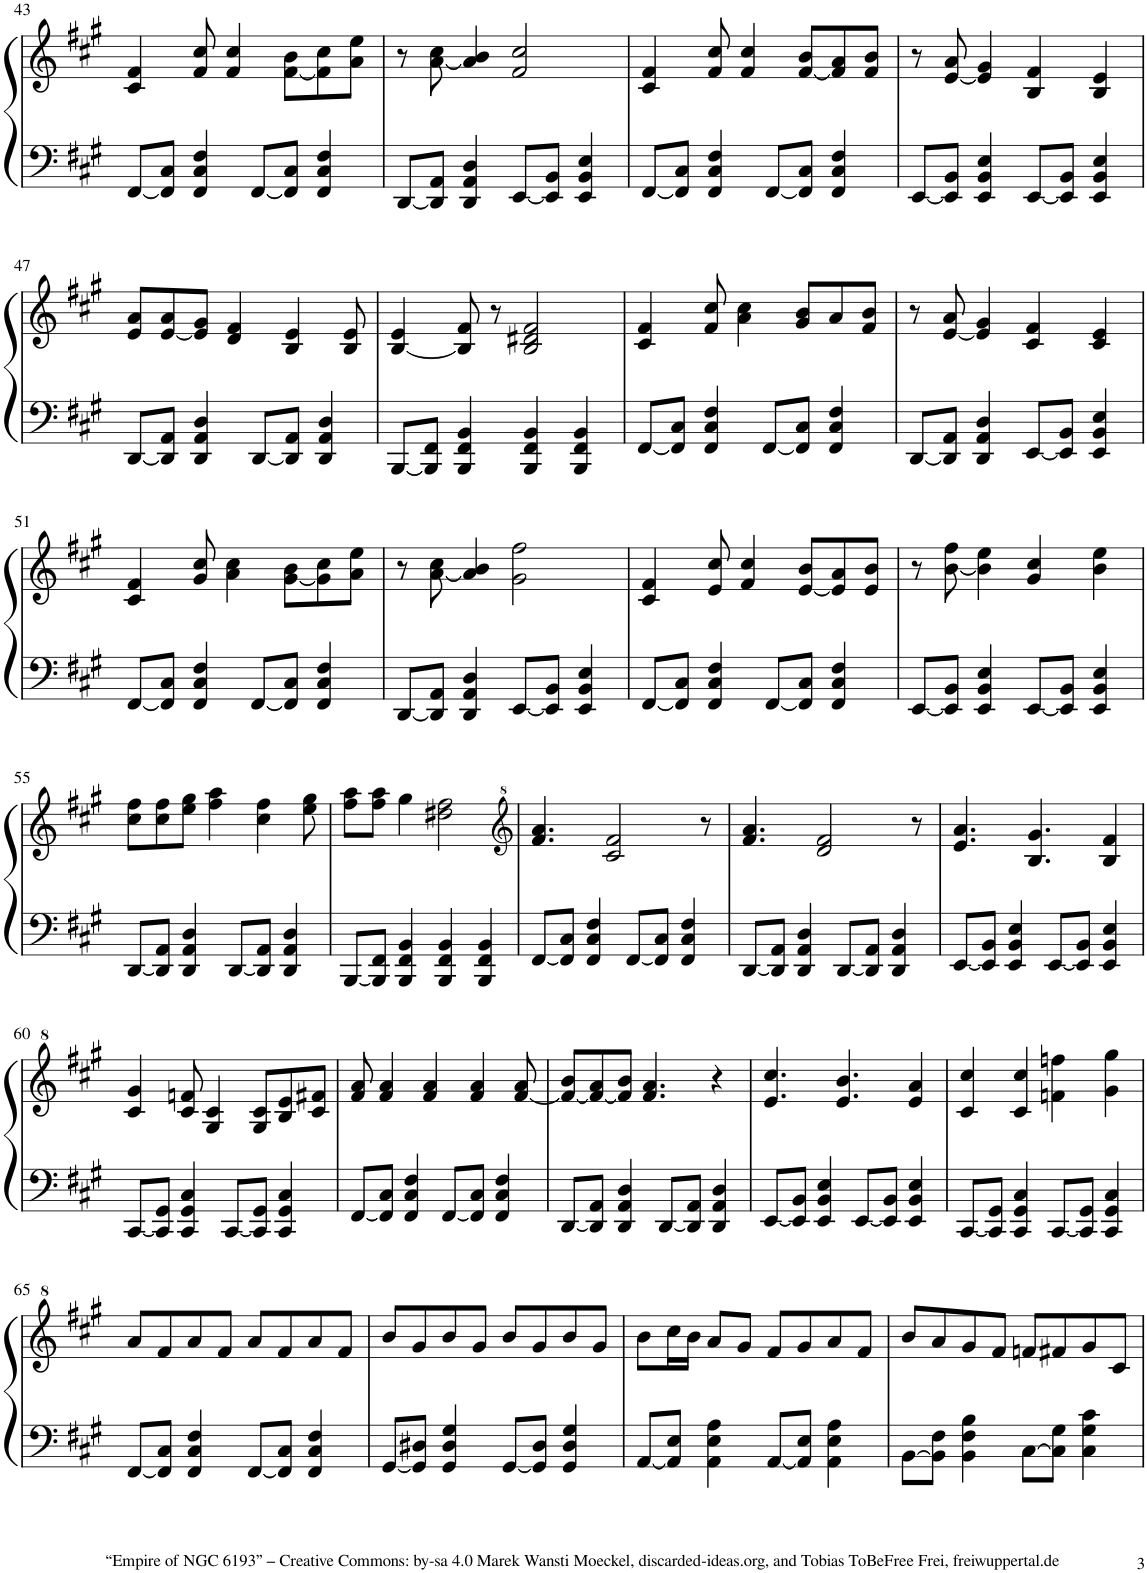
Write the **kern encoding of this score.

**kern	**kern
*part1	*part1
*staff2	*staff1
*I"Piano	*
*I'Pno.	*
!!LO:PB:g=z
*clefF4	*clefG2
*k[f#c#g#]	*k[f#c#g#]
*M4/4	*M4/4
=43	=43
[8FF#/L	4c#/ 4f#/
8FF#/] 8C#/J	.
4FF#/ 4C#/ 4F#/	8f#/ 8cc#/
.	4f#/ 4cc#/
[8FF#/L	.
8FF#/] 8C#/J	[8f#\ 8b\L
4FF#/ 4C#/ 4F#/	8f#\] 8cc#\
.	8a\ 8ee\J
=44	=44
[8DD/L	8r
8DD/] 8AA/J	[8a\ 8cc#\
4DD/ 4AA/ 4D/	4a/] 4b/
[8EE/L	2f#/ 2cc#/
8EE/] 8BB/J	.
4EE/ 4BB/ 4E/	.
=45	=45
[8FF#/L	4c#/ 4f#/
8FF#/] 8C#/J	.
4FF#/ 4C#/ 4F#/	8f#/ 8cc#/
.	4f#/ 4cc#/
[8FF#/L	.
8FF#/] 8C#/J	[8f#/ 8b/L
4FF#/ 4C#/ 4F#/	8f#/] 8a/
.	8f#/ 8b/J
=46	=46
[8EE/L	8r
8EE/] 8BB/J	[8e/ 8a/
4EE/ 4BB/ 4E/	4e/] 4g#/
[8EE/L	4B/ 4f#/
8EE/] 8BB/J	.
4EE/ 4BB/ 4E/	4B/ 4e/
!!LO:LB:g=z
=47	=47
[8DD/L	8e/ 8a/L
8DD/] 8AA/J	[8e/ 8a/
4DD/ 4AA/ 4D/	8e/] 8g#/J
.	4d/ 4f#/
[8DD/L	.
8DD/] 8AA/J	4B/ 4e/
4DD/ 4AA/ 4D/	.
.	8B/ 8e/
=48	=48
[8BBB/L	[4B/ 4e/
8BBB/] 8FF#/J	.
4BBB/ 4FF#/ 4BB/	8B/] 8f#/
.	8r
4BBB/ 4FF#/ 4BB/	2B/ 2d#X/ 2f#/
4BBB/ 4FF#/ 4BB/	.
=49	=49
[8FF#/L	4c#/ 4f#/
8FF#/] 8C#/J	.
4FF#/ 4C#/ 4F#/	8f#/ 8cc#/
.	4a\ 4cc#\
[8FF#/L	.
8FF#/] 8C#/J	8g#/ 8b/L
4FF#/ 4C#/ 4F#/	8a/
.	8f#/ 8b/J
=50	=50
[8DD/L	8r
8DD/] 8AA/J	[8e/ 8a/
4DD/ 4AA/ 4D/	4e/] 4g#/
[8EE/L	4c#/ 4f#/
8EE/] 8BB/J	.
4EE/ 4BB/ 4E/	4c#/ 4e/
!!LO:LB:g=z
=51	=51
[8FF#/L	4c#/ 4f#/
8FF#/] 8C#/J	.
4FF#/ 4C#/ 4F#/	8g#/ 8cc#/
.	4a\ 4cc#\
[8FF#/L	.
8FF#/] 8C#/J	[8g#\ 8b\L
4FF#/ 4C#/ 4F#/	8g#\] 8cc#\
.	8a\ 8ee\J
=52	=52
[8DD/L	8r
8DD/] 8AA/J	[8a\ 8cc#\
4DD/ 4AA/ 4D/	4a/] 4b/
[8EE/L	2g#\ 2ff#\
8EE/] 8BB/J	.
4EE/ 4BB/ 4E/	.
=53	=53
[8FF#/L	4c#/ 4f#/
8FF#/] 8C#/J	.
4FF#/ 4C#/ 4F#/	8e/ 8cc#/
.	4f#/ 4cc#/
[8FF#/L	.
8FF#/] 8C#/J	[8e/ 8b/L
4FF#/ 4C#/ 4F#/	8e/] 8a/
.	8e/ 8b/J
=54	=54
[8EE/L	8r
8EE/] 8BB/J	[8b\ 8ff#\
4EE/ 4BB/ 4E/	4b\] 4ee\
[8EE/L	4g#/ 4cc#/
8EE/] 8BB/J	.
4EE/ 4BB/ 4E/	4b\ 4ee\
!!LO:LB:g=z
=55	=55
[8DD/L	8cc#\ 8ff#\L
8DD/] 8AA/J	8cc#\ 8ff#\
4DD/ 4AA/ 4D/	8ee\ 8gg#\J
.	4ff#\ 4aa\
[8DD/L	.
8DD/] 8AA/J	4cc#\ 4ff#\
4DD/ 4AA/ 4D/	.
.	8ee\ 8gg#\
=56	=56
[8BBB/L	8ff#\ 8aa\L
8BBB/] 8FF#/J	8ff#\ 8aa\J
4BBB/ 4FF#/ 4BB/	4gg#\
4BBB/ 4FF#/ 4BB/	2dd#X\ 2ff#\
4BBB/ 4FF#/ 4BB/	.
=57	=57
*	*clefG^2
[8FF#/L	4.ff#/ 4.aa/
8FF#/] 8C#/J	.
4FF#/ 4C#/ 4F#/	.
.	2cc#/ 2ff#/
[8FF#/L	.
8FF#/] 8C#/J	.
4FF#/ 4C#/ 4F#/	.
.	8r
=58	=58
[8DD/L	4.ff#/ 4.aa/
8DD/] 8AA/J	.
4DD/ 4AA/ 4D/	.
.	2dd/ 2ff#/
[8DD/L	.
8DD/] 8AA/J	.
4DD/ 4AA/ 4D/	.
.	8r
=59	=59
[8EE/L	4.ee/ 4.aa/
8EE/] 8BB/J	.
4EE/ 4BB/ 4E/	.
.	4.b/ 4.gg#/
[8EE/L	.
8EE/] 8BB/J	.
4EE/ 4BB/ 4E/	4b/ 4ff#/
!!LO:LB:g=z
=60	=60
[8CC#/L	4cc#/ 4gg#/
8CC#/] 8GG#/J	.
4CC#/ 4GG#/ 4C#/	8cc#/ 8ffn/
.	4g#/ 4cc#/
[8CC#/L	.
8CC#/] 8GG#/J	8g#/ 8cc#/L
4CC#/ 4GG#/ 4C#/	8b/ 8ee/
.	8cc#/ 8ff#X/J
=61	=61
[8FF#/L	8ff#/ 8aa/
8FF#/] 8C#/J	4ff#/ 4aa/
4FF#/ 4C#/ 4F#/	.
.	4ff#/ 4aa/
[8FF#/L	.
8FF#/] 8C#/J	4ff#/ 4aa/
4FF#/ 4C#/ 4F#/	.
.	[8ff#/ 8aa/
=62	=62
[8DD/L	8ff#/_ 8bb/L
8DD/] 8AA/J	8ff#/_ 8aa/
4DD/ 4AA/ 4D/	8ff#/] 8bb/J
.	4.ff#/ 4.aa/
[8DD/L	.
8DD/] 8AA/J	.
4DD/ 4AA/ 4D/	4r
=63	=63
[8EE/L	4.ee/ 4.ccc#/
8EE/] 8BB/J	.
4EE/ 4BB/ 4E/	.
.	4.ee/ 4.bb/
[8EE/L	.
8EE/] 8BB/J	.
4EE/ 4BB/ 4E/	4ee/ 4aa/
=64	=64
[8CC#/L	4cc#/ 4ccc#/
8CC#/] 8GG#/J	.
4CC#/ 4GG#/ 4C#/	4cc#/ 4ccc#/
[8CC#/L	4ffn\ 4fffn\
8CC#/] 8GG#/J	.
4CC#/ 4GG#/ 4C#/	4gg#\ 4ggg#\
!!LO:LB:g=z
=65	=65
[8FF#/L	8aa/L
8FF#/] 8C#/J	8ff#/
4FF#/ 4C#/ 4F#/	8aa/
.	8ff#/J
[8FF#/L	8aa/L
8FF#/] 8C#/J	8ff#/
4FF#/ 4C#/ 4F#/	8aa/
.	8ff#/J
=66	=66
[8GG#/L	8bb/L
8GG#/] 8D#X/J	8gg#/
4GG#/ 4D#/ 4G#/	8bb/
.	8gg#/J
[8GG#/L	8bb/L
8GG#/] 8D#/J	8gg#/
4GG#/ 4D#/ 4G#/	8bb/
.	8gg#/J
=67	=67
[8AA/L	8bb\L
8AA/] 8E/J	16ccc#\L
.	16bb\JJ
4AA\ 4E\ 4A\	8aa/L
.	8gg#/J
[8AA/L	8ff#/L
8AA/] 8E/J	8gg#/
4AA\ 4E\ 4A\	8aa/
.	8ff#/J
=68	=68
[8BB\L	8bb/L
8BB\] 8F#\J	8aa/
4BB\ 4F#\ 4B\	8gg#/
.	8ff#/J
[8C#\L	8ffn/L
8C#\] 8G#\J	8ff#X/
4C#\ 4G#\ 4c#\	8gg#/
.	8cc#/J
=	=
*-	*-
